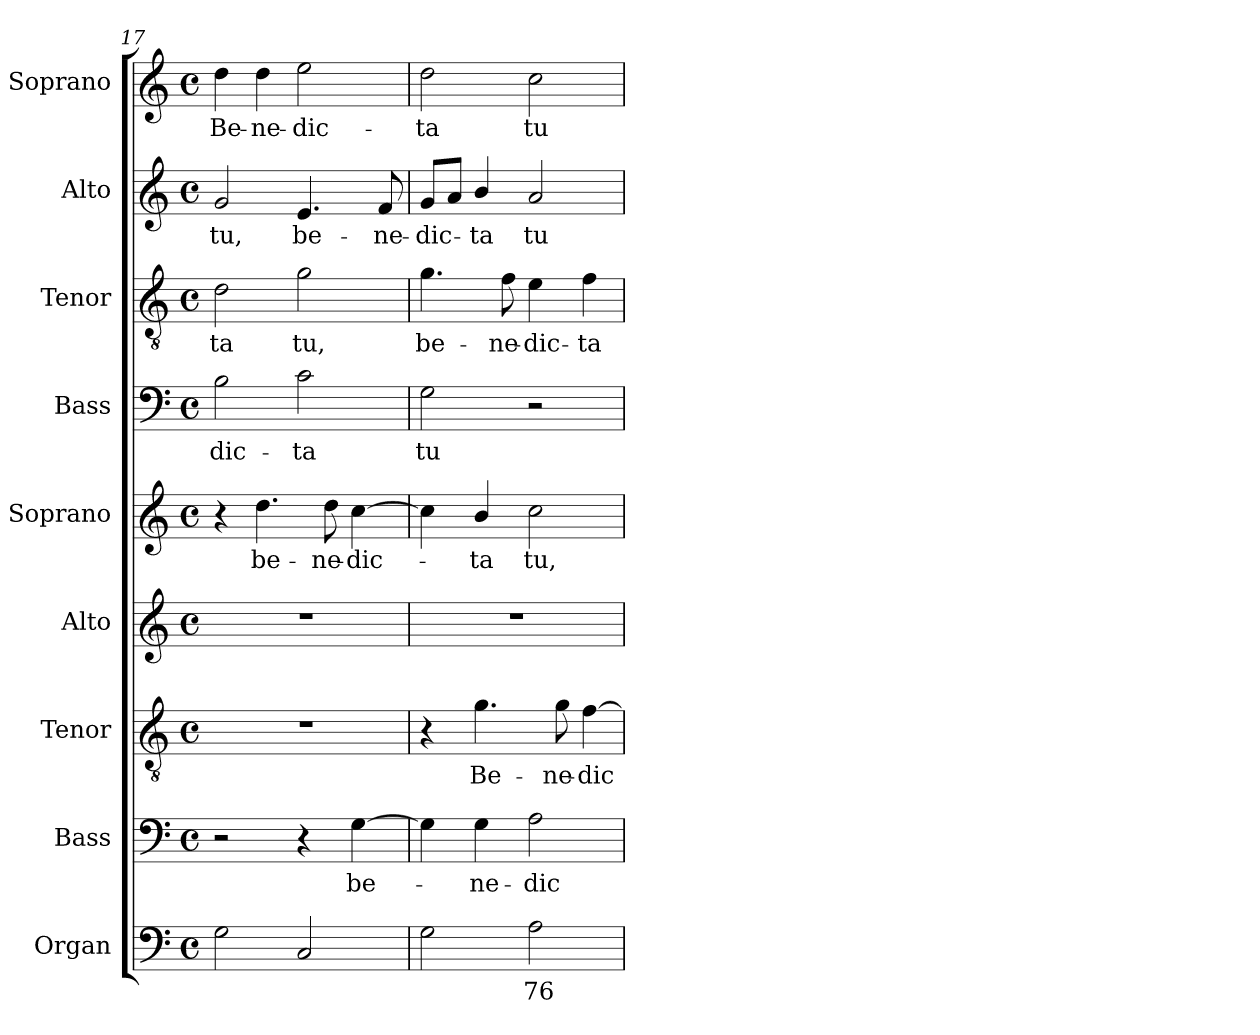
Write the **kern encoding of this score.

**kern	**text	**kern	**text	**kern	**text	**kern	**kern	**text	**kern	**text	**kern	**text	**kern	**text	**kern	**text
*part9	*part9	*part8	*part8	*part7	*part7	*part6	*part5	*part5	*part4	*part4	*part3	*part3	*part2	*part2	*part1	*part1
*staff9	*staff9	*staff8	*staff8	*staff7	*staff7	*staff6	*staff5	*staff5	*staff4	*staff4	*staff3	*staff3	*staff2	*staff2	*staff1	*staff1
*I"Organ	*	*I"Bass	*	*I"Tenor	*	*I"Alto	*I"Soprano	*	*I"Bass	*	*I"Tenor	*	*I"Alto	*	*I"Soprano	*
*	*	*I'B.	*	*I'T.	*	*I'A.	*I'S.	*	*I'B.	*	*I'T.	*	*I'A.	*	*I'S.	*
!!LO:PB:g=z
*clefF4	*	*clefF4	*	*clefGv2	*	*clefG2	*clefG2	*	*clefF4	*	*clefGv2	*	*clefG2	*	*clefG2	*
*	*	*	*	*ITrd7c12	*	*	*	*	*	*	*ITrd7c12	*	*	*	*	*
*k[]	*	*k[]	*	*k[]	*	*k[]	*k[]	*	*k[]	*	*k[]	*	*k[]	*	*k[]	*
*C:	*	*C:	*	*C:	*	*C:	*C:	*	*C:	*	*C:	*	*C:	*	*C:	*
*M4/4	*	*M4/4	*	*M4/4	*	*M4/4	*M4/4	*	*M4/4	*	*M4/4	*	*M4/4	*	*M4/4	*
*met(c)	*	*met(c)	*	*met(c)	*	*met(c)	*met(c)	*	*met(c)	*	*met(c)	*	*met(c)	*	*met(c)	*
=17	=17	=17	=17	=17	=17	=17	=17	=17	=17	=17	=17	=17	=17	=17	=17	=17
!	!	!	!	!	!	!	!	!	!	!LO:LY:b:color=#000000	!	!	!	!	!	!
!	!	!	!	!	!	!	!	!	!	!	!	!LO:LY:b:color=#000000	!	!	!	!
!	!	!	!	!	!	!	!	!	!	!	!	!	!	!LO:LY:b:color=#000000	!	!
!	!	!	!	!	!	!	!	!	!	!	!	!	!	!	!	!LO:LY:b:color=#000000
2Gi\	.	2r	.	1r	.	1r	4r	.	2Bi\	-dic-	2Di\	-ta	2gi/	tu,	4ddi\	Be-
!	!	!	!	!	!	!	!	!LO:LY:b:color=#000000	!	!	!	!	!	!	!	!
!	!	!	!	!	!	!	!	!	!	!	!	!	!	!	!	!LO:LY:b:color=#000000
.	.	.	.	.	.	.	4.ddi\	be-	.	.	.	.	.	.	4ddi\	-ne-
!	!	!	!	!	!	!	!	!	!	!LO:LY:b:color=#000000	!	!	!	!	!	!
!	!	!	!	!	!	!	!	!	!	!	!	!LO:LY:b:color=#000000	!	!	!	!
!	!	!	!	!	!	!	!	!	!	!	!	!	!	!LO:LY:b:color=#000000	!	!
!	!	!	!	!	!	!	!	!	!	!	!	!	!	!	!	!LO:LY:b:color=#000000
2Ci/	.	4r	.	.	.	.	.	.	2ci\	-ta	2Gi\	tu,	4.ei/	be-	2eei\	-dic-
!	!	!	!	!	!	!	!	!LO:LY:b:color=#000000	!	!	!	!	!	!	!	!
.	.	.	.	.	.	.	8ddi\	-ne-	.	.	.	.	.	.	.	.
!	!	!	!LO:LY:b:color=#000000	!	!	!	!	!	!	!	!	!	!	!	!	!
!	!	!	!	!	!	!	!	!LO:LY:b:color=#000000	!	!	!	!	!	!	!	!
.	.	[4Gi\	be-	.	.	.	[4cci\	-dic-	.	.	.	.	.	.	.	.
!	!	!	!	!	!	!	!	!	!	!	!	!	!	!LO:LY:b:color=#000000	!	!
.	.	.	.	.	.	.	.	.	.	.	.	.	8fi/	-ne-	.	.
=18	=18	=18	=18	=18	=18	=18	=18	=18	=18	=18	=18	=18	=18	=18	=18	=18
!	!	!	!	!	!	!	!	!	!	!LO:LY:b:color=#000000	!	!	!	!	!	!
!	!	!	!	!	!	!	!	!	!	!	!	!LO:LY:b:color=#000000	!	!	!	!
!	!	!	!	!	!	!	!	!	!	!	!	!	!	!LO:LY:b:color=#000000	!	!
!	!	!	!	!	!	!	!	!	!	!	!	!	!	!	!	!LO:LY:b:color=#000000
2Gi\	.	4Gi\]	.	4r	.	1r	4cci\]	.	2Gi\	tu	4.Gi\	be-	8gi/L	-dic-	2ddi\	-ta
.	.	.	.	.	.	.	.	.	.	.	.	.	8ai/J	.	.	.
!	!	!	!LO:LY:b:color=#000000	!	!	!	!	!	!	!	!	!	!	!	!	!
!	!	!	!	!	!LO:LY:b:color=#000000	!	!	!	!	!	!	!	!	!	!	!
!	!	!	!	!	!	!	!	!LO:LY:b:color=#000000	!	!	!	!	!	!	!	!
!	!	!	!	!	!	!	!	!	!	!	!	!	!	!LO:LY:b:color=#000000	!	!
.	.	4Gi\	-ne-	4.Gi\	Be-	.	4bi/	-ta	.	.	.	.	4bi/	-ta	.	.
!	!	!	!	!	!	!	!	!	!	!	!	!LO:LY:b:color=#000000	!	!	!	!
.	.	.	.	.	.	.	.	.	.	.	8Fi\	-ne-	.	.	.	.
!	!LO:LY:b:color=#000000	!	!	!	!	!	!	!	!	!	!	!	!	!	!	!
!	!	!	!LO:LY:b:color=#000000	!	!	!	!	!	!	!	!	!	!	!	!	!
!	!	!	!	!	!	!	!	!LO:LY:b:color=#000000	!	!	!	!	!	!	!	!
!	!	!	!	!	!	!	!	!	!	!	!	!LO:LY:b:color=#000000	!	!	!	!
!	!	!	!	!	!	!	!	!	!	!	!	!	!	!LO:LY:b:color=#000000	!	!
!	!	!	!	!	!	!	!	!	!	!	!	!	!	!	!	!LO:LY:b:color=#000000
2Ai\	76	2Ai\	-dic-	.	.	.	2cci\	tu,	2r	.	4Ei\	-dic-	2ai/	tu	2cci\	tu
!	!	!	!	!	!LO:LY:b:color=#000000	!	!	!	!	!	!	!	!	!	!	!
.	.	.	.	8Gi\	-ne-	.	.	.	.	.	.	.	.	.	.	.
!	!	!	!	!	!LO:LY:b:color=#000000	!	!	!	!	!	!	!	!	!	!	!
!	!	!	!	!	!	!	!	!	!	!	!	!LO:LY:b:color=#000000	!	!	!	!
.	.	.	.	[4Fi\	-dic-	.	.	.	.	.	4Fi\	-ta	.	.	.	.
=	=	=	=	=	=	=	=	=	=	=	=	=	=	=	=	=
*-	*-	*-	*-	*-	*-	*-	*-	*-	*-	*-	*-	*-	*-	*-	*-	*-
